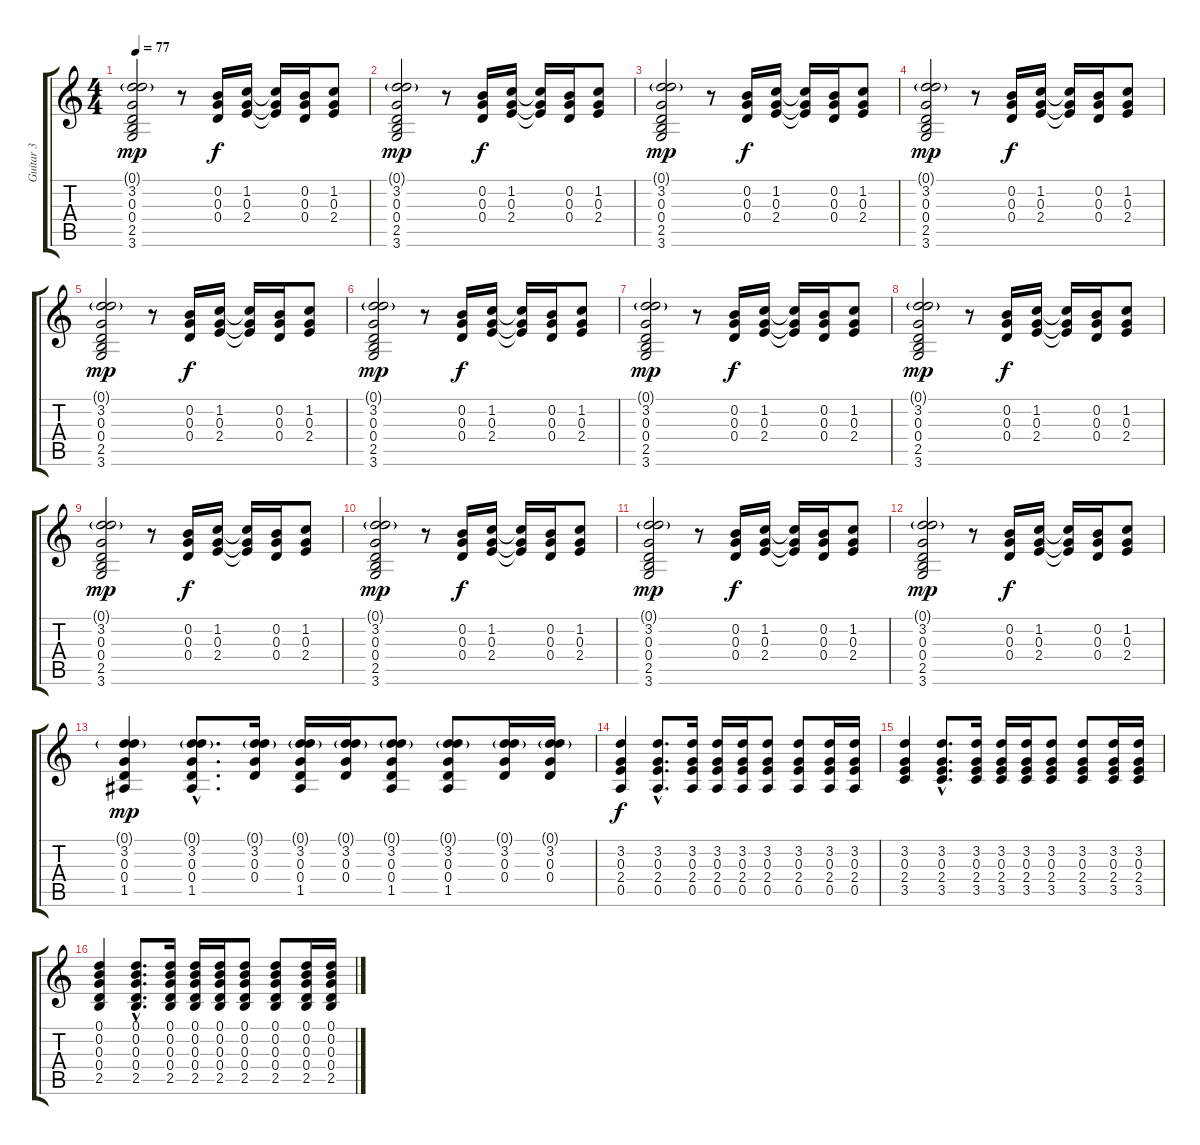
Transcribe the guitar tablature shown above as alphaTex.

\track ("Guitar 3" "Guitar 3") {instrument electricguitarjazz}
\staff {score tabs}
\tuning (D4 B3 G3 D3 A2 E2) {hide}
\ts (4 4)
\tempo 77
\clef g2
\ks c
(0.1{g} 3.2 0.3 0.4 2.5 3.6).2{dy mp} r.8 (0.2 0.3 0.4).16{dy f} (1.2 0.3 2.4).16 (1.2{t} 0.3{t} 2.4{t}).16 (0.2 0.3 0.4).16 (1.2 0.3 2.4).8 |
(0.1{g} 3.2 0.3 0.4 2.5 3.6).2{dy mp} r.8 (0.2 0.3 0.4).16{dy f} (1.2 0.3 2.4).16 (1.2{t} 0.3{t} 2.4{t}).16 (0.2 0.3 0.4).16 (1.2 0.3 2.4).8 |
(0.1{g} 3.2 0.3 0.4 2.5 3.6).2{dy mp} r.8 (0.2 0.3 0.4).16{dy f} (1.2 0.3 2.4).16 (1.2{t} 0.3{t} 2.4{t}).16 (0.2 0.3 0.4).16 (1.2 0.3 2.4).8 |
(0.1{g} 3.2 0.3 0.4 2.5 3.6).2{dy mp} r.8 (0.2 0.3 0.4).16{dy f} (1.2 0.3 2.4).16 (1.2{t} 0.3{t} 2.4{t}).16 (0.2 0.3 0.4).16 (1.2 0.3 2.4).8 |
(0.1{g} 3.2 0.3 0.4 2.5 3.6).2{dy mp} r.8 (0.2 0.3 0.4).16{dy f} (1.2 0.3 2.4).16 (1.2{t} 0.3{t} 2.4{t}).16 (0.2 0.3 0.4).16 (1.2 0.3 2.4).8 |
(0.1{g} 3.2 0.3 0.4 2.5 3.6).2{dy mp} r.8 (0.2 0.3 0.4).16{dy f} (1.2 0.3 2.4).16 (1.2{t} 0.3{t} 2.4{t}).16 (0.2 0.3 0.4).16 (1.2 0.3 2.4).8 |
(0.1{g} 3.2 0.3 0.4 2.5 3.6).2{dy mp} r.8 (0.2 0.3 0.4).16{dy f} (1.2 0.3 2.4).16 (1.2{t} 0.3{t} 2.4{t}).16 (0.2 0.3 0.4).16 (1.2 0.3 2.4).8 |
(0.1{g} 3.2 0.3 0.4 2.5 3.6).2{dy mp} r.8 (0.2 0.3 0.4).16{dy f} (1.2 0.3 2.4).16 (1.2{t} 0.3{t} 2.4{t}).16 (0.2 0.3 0.4).16 (1.2 0.3 2.4).8 |
(0.1{g} 3.2 0.3 0.4 2.5 3.6).2{dy mp} r.8 (0.2 0.3 0.4).16{dy f} (1.2 0.3 2.4).16 (1.2{t} 0.3{t} 2.4{t}).16 (0.2 0.3 0.4).16 (1.2 0.3 2.4).8 |
(0.1{g} 3.2 0.3 0.4 2.5 3.6).2{dy mp} r.8 (0.2 0.3 0.4).16{dy f} (1.2 0.3 2.4).16 (1.2{t} 0.3{t} 2.4{t}).16 (0.2 0.3 0.4).16 (1.2 0.3 2.4).8 |
(0.1{g} 3.2 0.3 0.4 2.5 3.6).2{dy mp} r.8 (0.2 0.3 0.4).16{dy f} (1.2 0.3 2.4).16 (1.2{t} 0.3{t} 2.4{t}).16 (0.2 0.3 0.4).16 (1.2 0.3 2.4).8 |
(0.1{g} 3.2 0.3 0.4 2.5 3.6).2{dy mp} r.8 (0.2 0.3 0.4).16{dy f} (1.2 0.3 2.4).16 (1.2{t} 0.3{t} 2.4{t}).16 (0.2 0.3 0.4).16 (1.2 0.3 2.4).8 |
(0.1{g} 3.2 0.3 0.4 1.5).4{dy mp} (0.1{g hac} 3.2{hac} 0.3{hac} 0.4{hac} 1.5{hac}).8{d} (0.1{g} 3.2 0.3 0.4).16 (0.1{g} 3.2 0.3 0.4 1.5).16 (0.1{g} 3.2 0.3 0.4).16 (0.1{g} 3.2 0.3 0.4 1.5).8 (0.1{g} 3.2 0.3 0.4 1.5).8 (0.1{g} 3.2 0.3 0.4).16 (0.1{g} 3.2 0.3 0.4).16 |
(3.2 0.3 2.4 0.5).4{dy f} (3.2{hac} 0.3{hac} 2.4{hac} 0.5{hac}).8{d} (3.2 0.3 2.4 0.5).16 (3.2 0.3 2.4 0.5).16 (3.2 0.3 2.4 0.5).16 (3.2 0.3 2.4 0.5).8 (3.2 0.3 2.4 0.5).8 (3.2 0.3 2.4 0.5).16 (3.2 0.3 2.4 0.5).16 |
(3.2 0.3 2.4 3.5).4 (3.2{hac} 0.3{hac} 2.4{hac} 3.5{hac}).8{d} (3.2 0.3 2.4 3.5).16 (3.2 0.3 2.4 3.5).16 (3.2 0.3 2.4 3.5).16 (3.2 0.3 2.4 3.5).8 (3.2 0.3 2.4 3.5).8 (3.2 0.3 2.4 3.5).16 (3.2 0.3 2.4 3.5).16 |
(0.1 0.2 0.3 0.4 2.5).4 (0.1{hac} 0.2{hac} 0.3{hac} 0.4{hac} 2.5{hac}).8{d} (0.1 0.2 0.3 0.4 2.5).16 (0.1 0.2 0.3 0.4 2.5).16 (0.1 0.2 0.3 0.4 2.5).16 (0.1 0.2 0.3 0.4 2.5).8 (0.1 0.2 0.3 0.4 2.5).8 (0.1 0.2 0.3 0.4 2.5).16 (0.1 0.2 0.3 0.4 2.5).16
